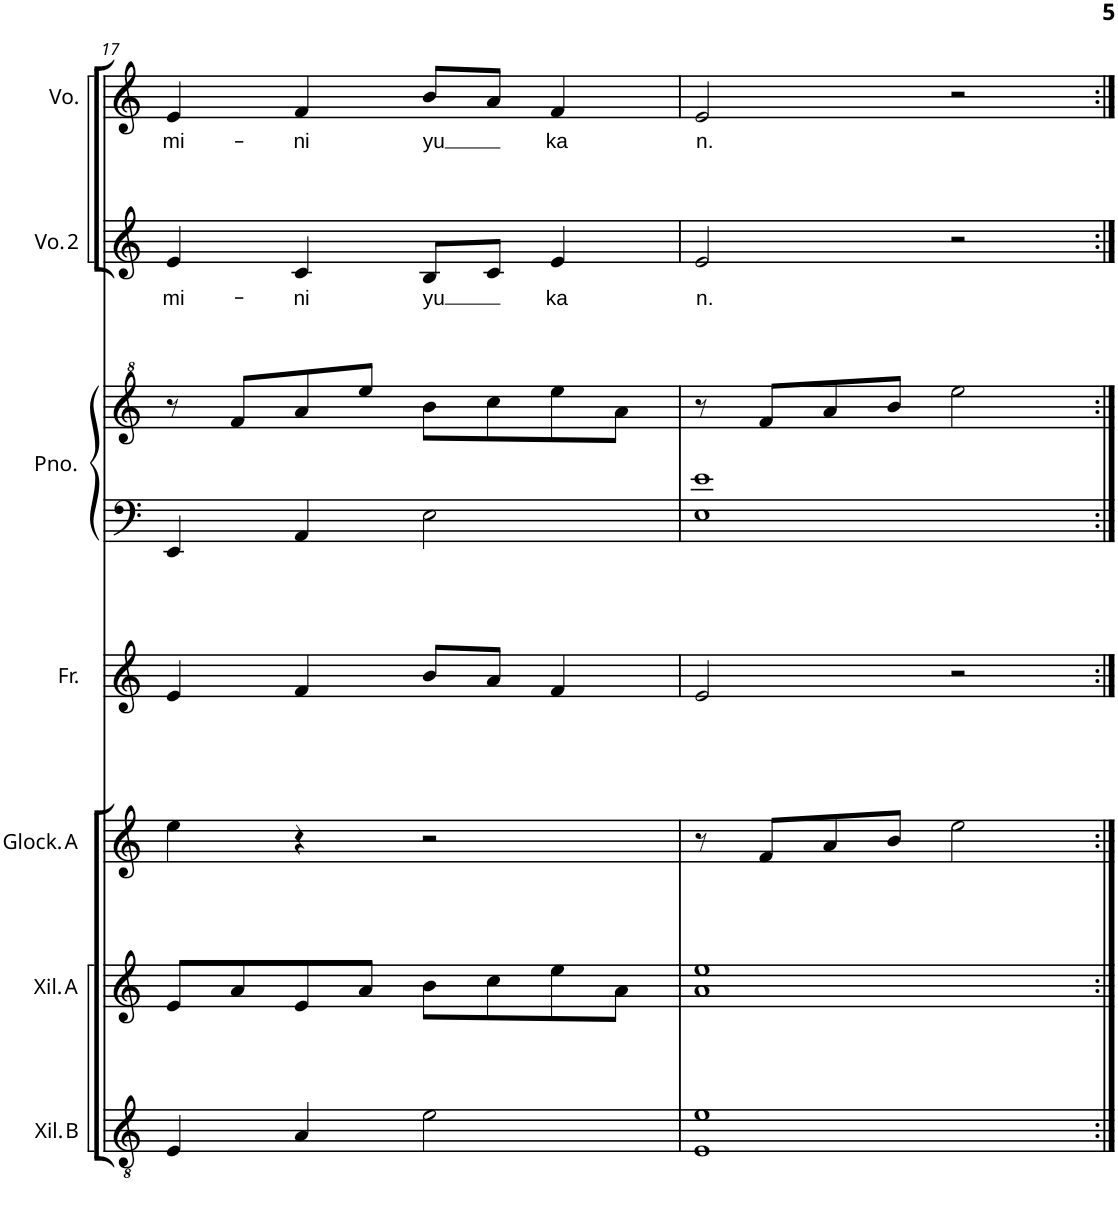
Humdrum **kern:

**kern	**kern	**kern	**kern	**kern	**kern	**kern	**text	**kern	**text
*part7	*part6	*part5	*part4	*part3	*part3	*part2	*part2	*part1	*part1
*staff8	*staff7	*staff6	*staff5	*staff4	*staff3	*staff2	*staff2	*staff1	*staff1
*I"Xilófono baixo	*I"Xilófono Alto	*I"Glockenspiel Alto	*I"Frauta	*I"Piano	*	*I"Voz 2	*	*I"Voz	*
*I'Xil. B	*I'Xil. A	*I'Glock. A	*I'Fr.	*I'Pno.	*	*I'Vo. 2	*	*I'Vo.	*
!!LO:PB:g=z
*clefGv2	*clefG2	*clefG2	*clefG2	*clefF4	*clefG^2	*clefG2	*	*clefG2	*
*Trd-7c-12	*Trd-7c-12	*Trd-14c-24	*	*	*	*	*	*	*
*k[]	*k[]	*k[]	*k[]	*k[]	*k[]	*k[]	*	*k[]	*
*M4/4	*M4/4	*M4/4	*M4/4	*M4/4	*M4/4	*M4/4	*	*M4/4	*
=17	=17	=17	=17	=17	=17	=17	=17	=17	=17
!	!	!	!	!	!	!	!LO:LY:b	!	!LO:LY:b
4E/	8e/L	4ee\	4e/	4EE/	8r	4e/	mi-	4e/	mi-
.	8a/	.	.	.	8ff/L	.	.	.	.
!	!	!	!	!	!	!	!LO:LY:b	!	!LO:LY:b
4A/	8e/	4r	4f/	4AA/	8aa/	4c/	-ni	4f/	-ni
.	8a/J	.	.	.	8eee/J	.	.	.	.
!	!	!	!	!	!	!	!LO:LY:b	!	!LO:LY:b
2e\	8b\L	2r	8b/L	2E\	8bb\L	8B/L	yu	8b/L	yu
.	8cc\	.	8a/J	.	8ccc\	8c/J	.	8a/J	.
!	!	!	!	!	!	!	!LO:LY:b	!	!LO:LY:b
.	8ee\	.	4f/	.	8eee\	4e/	ka	4f/	ka
.	8a\J	.	.	.	8aa\J	.	.	.	.
=18	=18	=18	=18	=18	=18	=18	=18	=18	=18
!	!	!	!	!	!	!	!LO:LY:b	!	!LO:LY:b
1E 1e	1a 1ee	8r	2e/	1E 1e	8r	2e/	n.	2e/	n.
.	.	8f/L	.	.	8ff/L	.	.	.	.
.	.	8a/	.	.	8aa/	.	.	.	.
.	.	8b/J	.	.	8bb/J	.	.	.	.
.	.	2ee\	2r	.	2eee\	2r	.	2r	.
=:|!	=:|!	=:|!	=:|!	=:|!	=:|!	=:|!	=:|!	=:|!	=:|!
*-	*-	*-	*-	*-	*-	*-	*-	*-	*-
